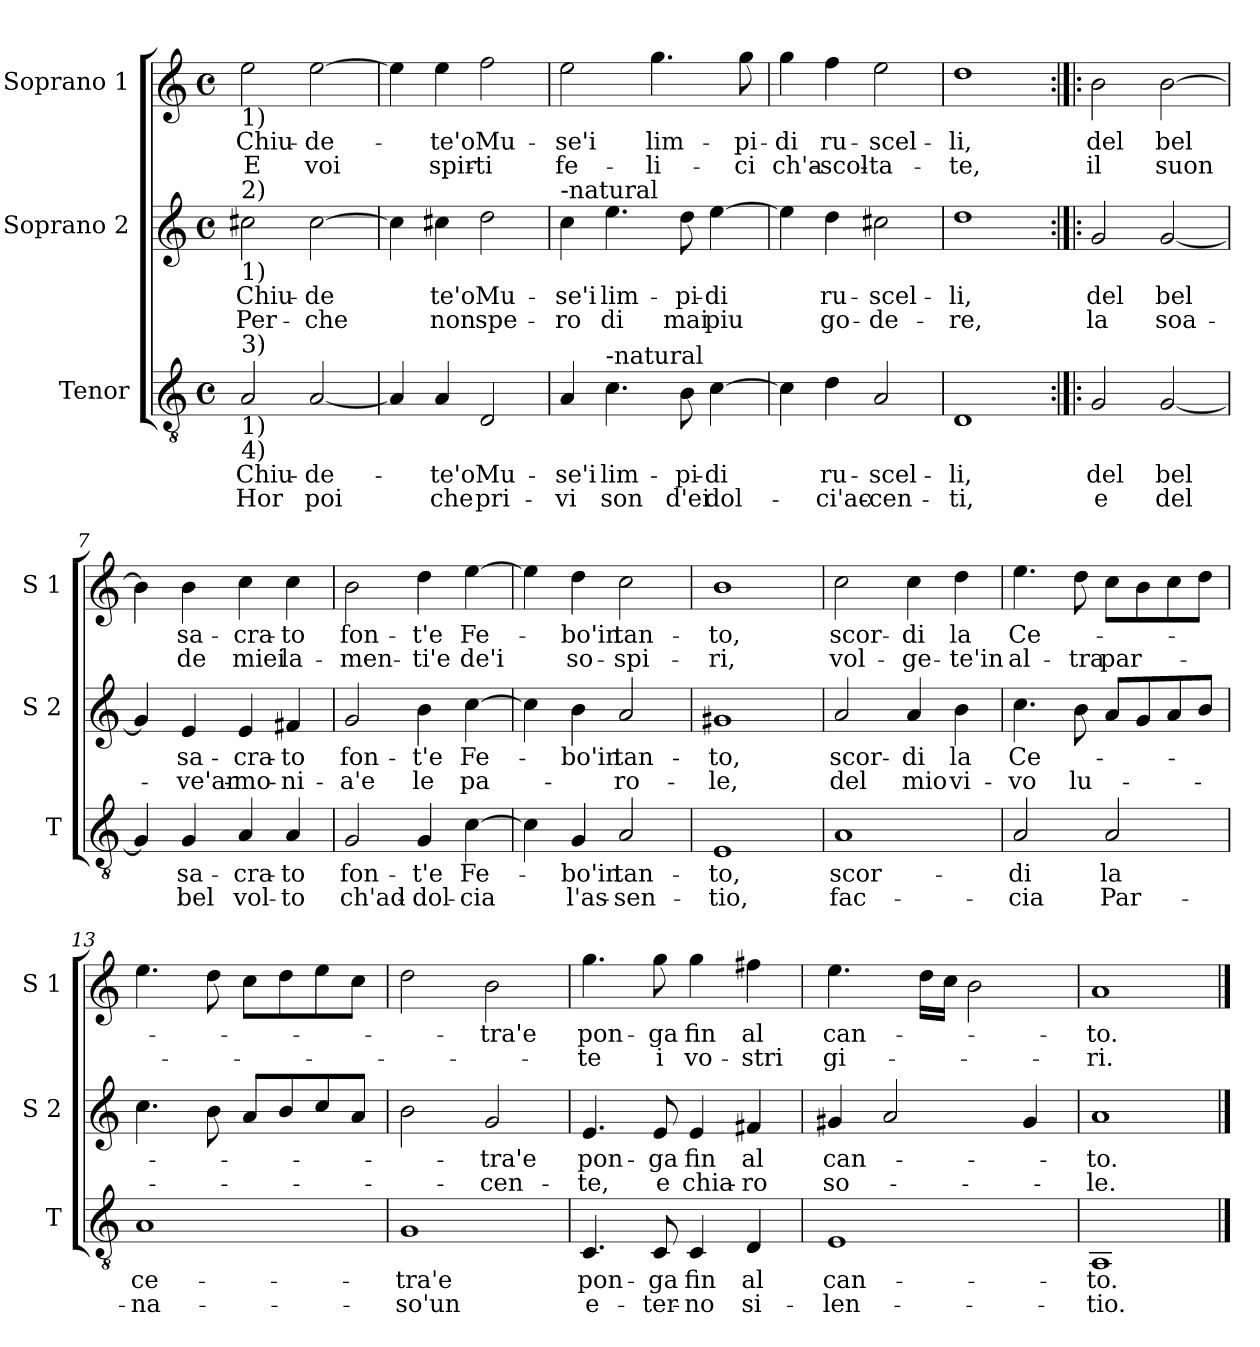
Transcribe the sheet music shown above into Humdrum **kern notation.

**kern	**text	**text	**kern	**text	**text	**kern	**text	**text
*part3	*part3	*part3	*part2	*part2	*part2	*part1	*part1	*part1
*staff3	*staff3	*staff3	*staff2	*staff2	*staff2	*staff1	*staff1	*staff1
*I"Tenor	*	*	*I"Soprano 2	*	*	*I"Soprano 1	*	*
*I'T	*	*	*I'S 2	*	*	*I'S 1	*	*
*clefGv2	*	*	*clefG2	*	*	*clefG2	*	*
*k[]	*	*	*k[]	*	*	*k[]	*	*
*C:	*	*	*C:	*	*	*C:	*	*
*M4/4	*	*	*M4/4	*	*	*M4/4	*	*
*met(c)	*	*	*met(c)	*	*	*met(c)	*	*
=1	=1	=1	=1	=1	=1	=1	=1	=1
!	!	!	!	!	!	!LO:TX:b:t=1)	!	!
!	!	!	!LO:TX:b:t=1)	!	!	!	!	!
!	!	!	!LO:TX:a:t=2)	!	!	!	!	!
!LO:TX:a:t=3)	!	!	!	!	!	!	!	!
!LO:TX:b:t=1)	!	!	!	!	!	!	!	!
!LO:TX:b:t=4)	!	!	!	!	!	!	!	!
!	!LO:LY:b	!LO:LY:b	!	!LO:LY:b	!LO:LY:b	!	!LO:LY:b	!LO:LY:b
2A/	Chiu-	Hor	2cc#X\	Chiu-	Per-	2ee\	Chiu-	E
!	!LO:LY:b	!LO:LY:b	!	!LO:LY:b	!LO:LY:b	!	!LO:LY:b	!LO:LY:b
[2A/	-de-	poi	[2cc#\	-de	-che	[2ee\	-de-	voi
=2	=2	=2	=2	=2	=2	=2	=2	=2
4A/]	.	.	4cc#\]	.	.	4ee\]	.	.
!	!LO:LY:b	!LO:LY:b	!	!LO:LY:b	!LO:LY:b	!	!LO:LY:b	!LO:LY:b
4A/	-te'o	che	4cc#X\	te'o	non	4ee\	-te'o	spir-
!	!LO:LY:b	!LO:LY:b	!	!LO:LY:b	!LO:LY:b	!	!LO:LY:b	!LO:LY:b
2D/	Mu-	pri-	2dd\	Mu-	spe-	2ff\	Mu-	-ti
=3	=3	=3	=3	=3	=3	=3	=3	=3
!	!	!	!LO:TX:a:t=-natural	!	!	!	!	!
!	!LO:LY:b	!LO:LY:b	!	!LO:LY:b	!LO:LY:b	!	!LO:LY:b	!LO:LY:b
4A/	-se'i	-vi	4cc\	-se'i	-ro	2ee\	-se'i	fe-
!LO:TX:a:t=-natural	!	!	!	!	!	!	!	!
!	!LO:LY:b	!LO:LY:b	!	!LO:LY:b	!LO:LY:b	!	!	!
4.c\	lim-	son	4.ee\	lim-	di	.	.	.
!	!	!	!	!	!	!	!LO:LY:b	!LO:LY:b
.	.	.	.	.	.	4.gg\	lim-	-li-
!	!LO:LY:b	!LO:LY:b	!	!LO:LY:b	!LO:LY:b	!	!	!
8B\	-pi-	d'ei	8dd\	-pi-	mai	.	.	.
!	!LO:LY:b	!LO:LY:b	!	!LO:LY:b	!LO:LY:b	!	!	!
[4c\	-di	dol-	[4ee\	-di	piu	.	.	.
!	!	!	!	!	!	!	!LO:LY:b	!LO:LY:b
.	.	.	.	.	.	8gg\	-pi-	-ci
=4	=4	=4	=4	=4	=4	=4	=4	=4
!	!	!	!	!	!	!	!LO:LY:b	!LO:LY:b
4c\]	.	.	4ee\]	.	.	4gg\	-di	ch'a-
!	!LO:LY:b	!LO:LY:b	!	!LO:LY:b	!LO:LY:b	!	!LO:LY:b	!LO:LY:b
4d\	ru-	-ci'ac-	4dd\	ru-	go-	4ff\	ru-	-scol-
!	!LO:LY:b	!LO:LY:b	!	!LO:LY:b	!LO:LY:b	!	!LO:LY:b	!LO:LY:b
2A/	-scel-	-cen-	2cc#X\	-scel-	-de-	2ee\	-scel-	-ta-
!!LO:LB:g=z
=5	=5	=5	=5	=5	=5	=5	=5	=5
!	!LO:LY:b	!LO:LY:b	!	!LO:LY:b	!LO:LY:b	!	!LO:LY:b	!LO:LY:b
1D	-li,	-ti,	1dd	-li,	-re,	1dd	-li,	-te,
=6:|!|:	=6:|!|:	=6:|!|:	=6:|!|:	=6:|!|:	=6:|!|:	=6:|!|:	=6:|!|:	=6:|!|:
!	!LO:LY:b	!LO:LY:b	!	!LO:LY:b	!LO:LY:b	!	!LO:LY:b	!LO:LY:b
2G/	del	e	2g/	del	la	2b\	del	il
!	!LO:LY:b	!LO:LY:b	!	!LO:LY:b	!LO:LY:b	!	!LO:LY:b	!LO:LY:b
[2G/	bel	del	[2g/	bel	soa-	[2b\	bel	suon
=7	=7	=7	=7	=7	=7	=7	=7	=7
4G/]	.	.	4g/]	.	.	4b\]	.	.
!	!LO:LY:b	!LO:LY:b	!	!LO:LY:b	!LO:LY:b	!	!LO:LY:b	!LO:LY:b
4G/	sa-	bel	4e/	sa-	-ve'ar-	4b\	sa-	de
!	!LO:LY:b	!LO:LY:b	!	!LO:LY:b	!LO:LY:b	!	!LO:LY:b	!LO:LY:b
4A/	-cra-	vol-	4e/	-cra-	-mo-	4cc\	-cra-	miei
!	!LO:LY:b	!LO:LY:b	!	!LO:LY:b	!LO:LY:b	!	!LO:LY:b	!LO:LY:b
4A/	-to	-to	4f#X/	-to	-ni-	4cc\	-to	la-
=8	=8	=8	=8	=8	=8	=8	=8	=8
!	!LO:LY:b	!LO:LY:b	!	!LO:LY:b	!LO:LY:b	!	!LO:LY:b	!LO:LY:b
2G/	fon-	ch'ad-	2g/	fon-	-a'e	2b\	fon-	-men-
!	!LO:LY:b	!LO:LY:b	!	!LO:LY:b	!LO:LY:b	!	!LO:LY:b	!LO:LY:b
4G/	-t'e	-dol-	4b\	-t'e	le	4dd\	-t'e	-ti'e
!	!LO:LY:b	!LO:LY:b	!	!LO:LY:b	!LO:LY:b	!	!LO:LY:b	!LO:LY:b
[4c\	Fe-	-cia	[4cc\	Fe-	pa-	[4ee\	Fe-	de'i
!!LO:PB:g=z
=9	=9	=9	=9	=9	=9	=9	=9	=9
4c\]	.	.	4cc\]	.	.	4ee\]	.	.
!	!LO:LY:b	!LO:LY:b	!	!LO:LY:b	!	!	!LO:LY:b	!LO:LY:b
4G/	-bo'in	l'as-	4b\	-bo'in	.	4dd\	-bo'in	so-
!	!LO:LY:b	!LO:LY:b	!	!LO:LY:b	!LO:LY:b	!	!LO:LY:b	!LO:LY:b
2A/	tan-	-sen-	2a/	tan-	-ro-	2cc\	tan-	-spi-
=10	=10	=10	=10	=10	=10	=10	=10	=10
!	!LO:LY:b	!LO:LY:b	!	!LO:LY:b	!LO:LY:b	!	!LO:LY:b	!LO:LY:b
1E	-to,	-tio,	1g#X	-to,	-le,	1b	-to,	-ri,
=11	=11	=11	=11	=11	=11	=11	=11	=11
!	!LO:LY:b	!LO:LY:b	!	!LO:LY:b	!LO:LY:b	!	!LO:LY:b	!LO:LY:b
1A	scor-	fac-	2a/	scor-	del	2cc\	scor-	vol-
!	!	!	!	!LO:LY:b	!LO:LY:b	!	!LO:LY:b	!LO:LY:b
.	.	.	4a/	-di	mio	4cc\	-di	-ge-
!	!	!	!	!LO:LY:b	!LO:LY:b	!	!LO:LY:b	!LO:LY:b
.	.	.	4b\	la	vi-	4dd\	la	-te'in
=12	=12	=12	=12	=12	=12	=12	=12	=12
!	!LO:LY:b	!LO:LY:b	!	!LO:LY:b	!LO:LY:b	!	!LO:LY:b	!LO:LY:b
2A/	-di	-cia	4.cc\	Ce-	-vo	4.ee\	Ce-	al-
!	!	!	!	!	!LO:LY:b	!	!	!LO:LY:b
.	.	.	8b\	.	lu-	8dd\	.	-tra
!	!LO:LY:b	!LO:LY:b	!	!	!	!	!	!LO:LY:b
2A/	la	Par-	8a/L	.	.	8cc\L	.	par-
.	.	.	8g/	.	.	8b\	.	.
.	.	.	8a/	.	.	8cc\	.	.
.	.	.	8b/J	.	.	8dd\J	.	.
!!LO:LB:g=z
=13	=13	=13	=13	=13	=13	=13	=13	=13
!	!LO:LY:b	!LO:LY:b	!	!	!	!	!	!
1A	ce-	-na-	4.cc\	.	.	4.ee\	.	.
.	.	.	8b\	.	.	8dd\	.	.
.	.	.	8a/L	.	.	8cc\L	.	.
.	.	.	8b/	.	.	8dd\	.	.
.	.	.	8cc/	.	.	8ee\	.	.
.	.	.	8a/J	.	.	8cc\J	.	.
=14	=14	=14	=14	=14	=14	=14	=14	=14
!	!LO:LY:b	!LO:LY:b	!	!	!	!	!	!
1G	-tra'e	-so'un	2b\	.	.	2dd\	.	.
!	!	!	!	!LO:LY:b	!LO:LY:b	!	!LO:LY:b	!
.	.	.	2g/	-tra'e	-cen-	2b\	-tra'e	.
=15	=15	=15	=15	=15	=15	=15	=15	=15
!	!LO:LY:b	!LO:LY:b	!	!LO:LY:b	!LO:LY:b	!	!LO:LY:b	!LO:LY:b
4.C/	pon-	e-	4.e/	pon-	-te,	4.gg\	pon-	-te
!	!LO:LY:b	!LO:LY:b	!	!LO:LY:b	!LO:LY:b	!	!LO:LY:b	!LO:LY:b
8C/	-ga	-ter-	8e/	-ga	e	8gg\	-ga	i
!	!LO:LY:b	!LO:LY:b	!	!LO:LY:b	!LO:LY:b	!	!LO:LY:b	!LO:LY:b
4C/	fin	-no	4e/	fin	chia-	4gg\	fin	vo-
!	!LO:LY:b	!LO:LY:b	!	!LO:LY:b	!LO:LY:b	!	!LO:LY:b	!LO:LY:b
4D/	al	si-	4f#X/	al	-ro	4ff#X\	al	-stri
=16	=16	=16	=16	=16	=16	=16	=16	=16
!	!LO:LY:b	!LO:LY:b	!	!LO:LY:b	!LO:LY:b	!	!LO:LY:b	!LO:LY:b
1E	can-	-len-	4g#X/	can-	so-	4.ee\	can-	gi-
.	.	.	2a/	.	.	.	.	.
.	.	.	.	.	.	16dd\LL	.	.
.	.	.	.	.	.	16cc\JJ	.	.
.	.	.	.	.	.	2b\	.	.
.	.	.	4g#/	.	.	.	.	.
=17	=17	=17	=17	=17	=17	=17	=17	=17
!	!LO:LY:b	!LO:LY:b	!	!LO:LY:b	!LO:LY:b	!	!LO:LY:b	!LO:LY:b
1AA	-to.	-tio.	1a	-to.	-le.	1a	-to.	-ri.
==	==	==	==	==	==	==	==	==
*-	*-	*-	*-	*-	*-	*-	*-	*-
